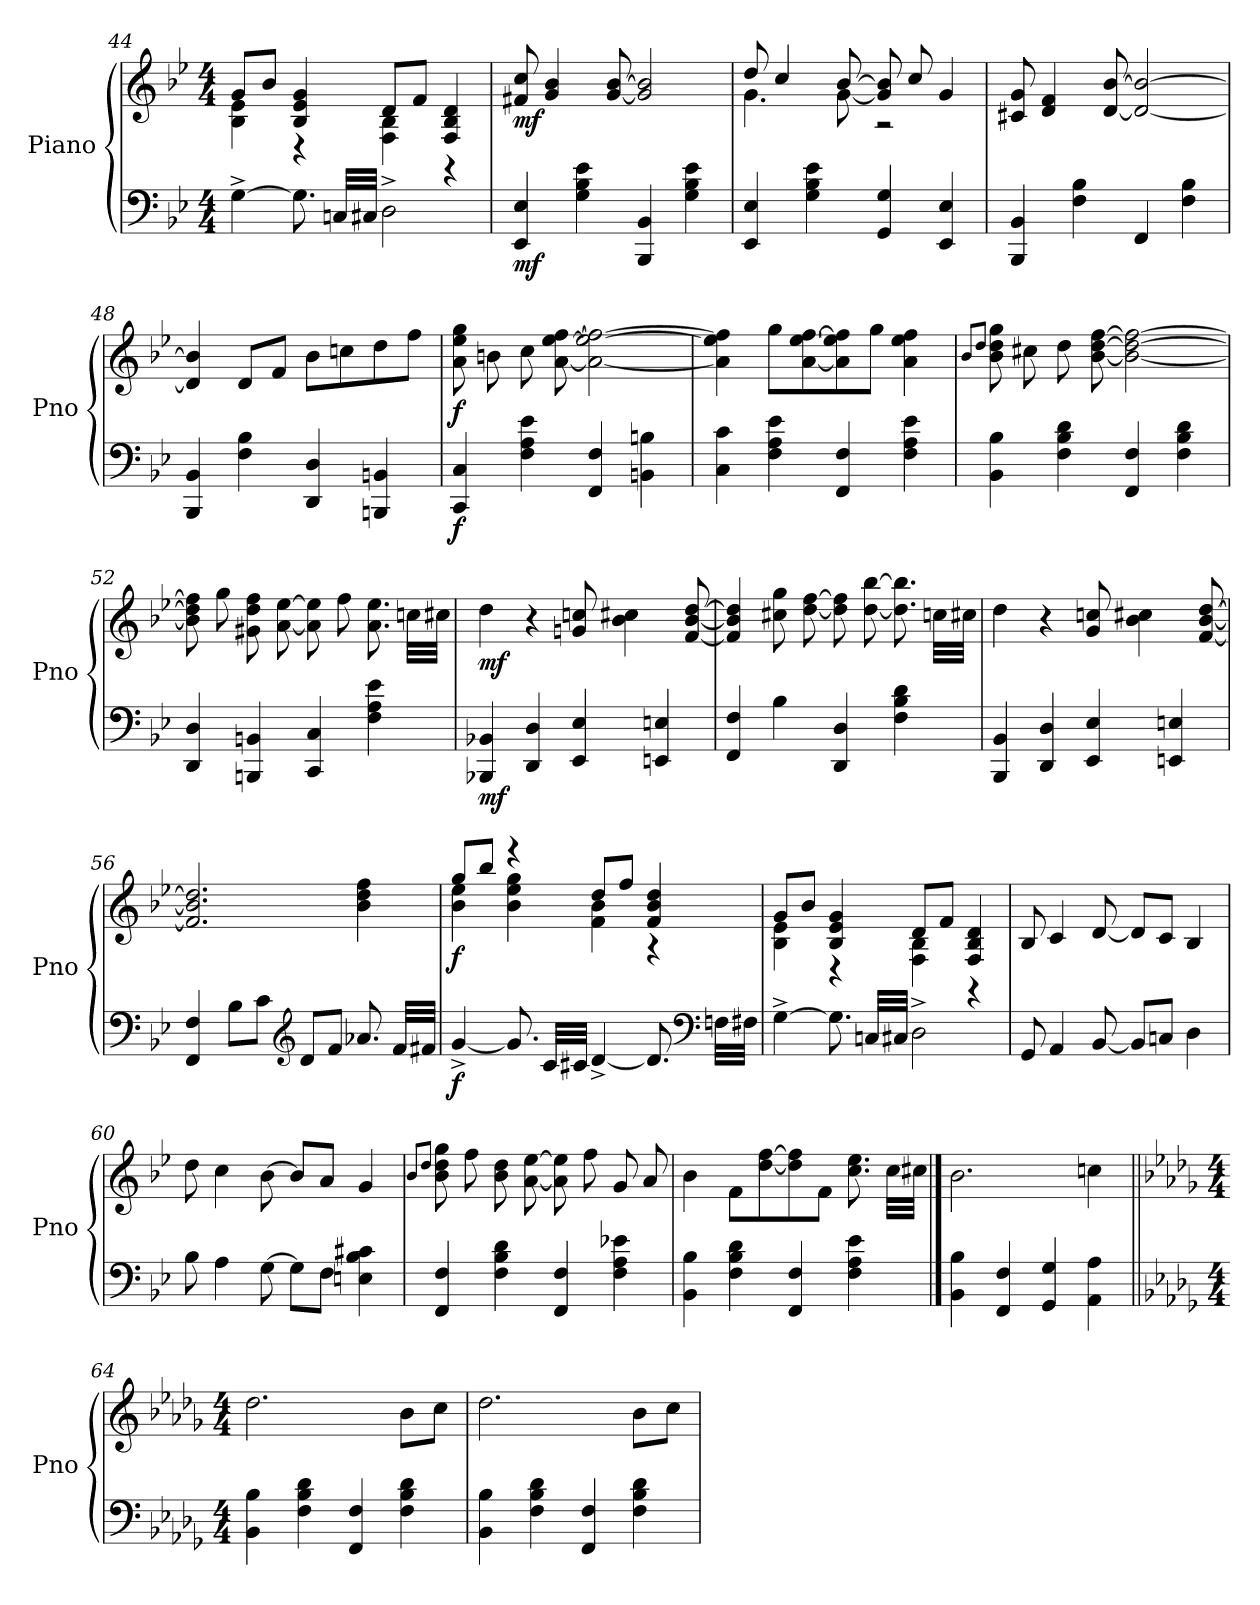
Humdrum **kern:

**kern	**dynam	**kern	**dynam
*part2	*part2	*part1	*part1
*staff2	*staff2	*staff1	*staff1
*I"Piano	*	*I"Piano	*
*I'Pno	*	*I'Pno	*
*clefF4	*	*clefG2	*
*k[b-e-]	*	*k[b-e-]	*
*M4/4	*	*M4/4	*
=44	=44	=44	=44
*	*	*^	*
[4G^\	.	8g/L	4B-\ 4e-\	.
.	.	8b-/J	.	.
8.G\]	.	4B-/ 4e-/ 4g/	4r	.
32Cn/LLL	.	.	.	.
32C#X/JJJ	.	.	.	.
2D^\	.	8d/L	4F\ 4B-\	.
.	.	8f/J	.	.
.	.	4F/ 4B-/ 4d/	4r	.
=45	=45	=45	=45	=45
!	!LO:DY:b	!	!	!LO:DY:b
*	*	*v	*v	*
4EE-/ 4E-/	mf	8f#X/ 8cc/	mf
.	.	4g/ 4b-/	.
4G\ 4B-\ 4e-\	.	.	.
.	.	[8g/ [8b-/	.
4BBB-/ 4BB-/	.	2g/] 2b-/]	.
4G\ 4B-\ 4e-\	.	.	.
=46	=46	=46	=46
*	*	*^	*
4EE-/ 4E-/	.	8dd/	4.g\	.
.	.	4cc/	.	.
4G\ 4B-\ 4e-\	.	.	.	.
.	.	[8b-/	[8g\	.
4GG/ 4G/	.	8g/] 8b-/]	2r	.
.	.	8cc/	.	.
4EE-/ 4E-/	.	4g/	.	.
*	*	*v	*v	*
!!LO:PB:g=z
=47	=47	=47	=47
4BBB-/ 4BB-/	.	8c#X/ 8g/	.
.	.	4d/ 4f/	.
4F\ 4B-\	.	.	.
.	.	[8d/ [8b-/	.
4FF/	.	2d/_ 2b-/_	.
4F\ 4B-\	.	.	.
=48	=48	=48	=48
4BBB-/ 4BB-/	.	4d/] 4b-/]	.
4F\ 4B-\	.	8d/L	.
.	.	8f/J	.
4DD/ 4D/	.	8b-\L	.
.	.	8ccn\	.
4BBBn/ 4BBn/	.	8dd\	.
!	!	!	!LO:DY:b
.	.	8ff\J	other-dynamics
=49	=49	=49	=49
!	!LO:DY:b	!	!LO:DY:b
4CC/ 4C/	f	8a\ 8ee-\ 8gg\	f
.	.	8bn\	.
4F\ 4A\ 4e-\	.	8cc\	.
.	.	[8a\ [8ee-\ [8ff\	.
4FF/ 4F/	.	2a\_ 2ee-\_ 2ff\_	.
4BBn\ 4Bn\	.	.	.
=50	=50	=50	=50
4C\ 4c\	.	4a\] 4ee-\] 4ff\]	.
4F\ 4A\ 4e-\	.	8gg\L	.
.	.	[8a\ [8ee-\ [8ff\	.
4FF/ 4F/	.	8a\] 8ee-\] 8ff\]	.
.	.	8gg\J	.
4F\ 4A\ 4e-\	.	4a\ 4ee-\ 4ff\	.
!!LO:LB:g=z
=51	=51	=51	=51
.	.	8qb-/L	.
.	.	8qdd/J	.
4BB-\ 4B-\	.	8b-\ 8dd\ 8gg\	.
.	.	8cc#X\	.
4F\ 4B-\ 4d\	.	8dd\	.
.	.	[8b-\ [8dd\ [8ff\	.
4FF/ 4F/	.	2b-\_ 2dd\_ 2ff\_	.
4F\ 4B-\ 4d\	.	.	.
=52	=52	=52	=52
4DD/ 4D/	.	8b-\] 8dd\] 8ff\]	.
.	.	8gg\	.
4BBBn/ 4BBn/	.	8g#X\ 8dd\ 8ff\	.
.	.	[8a\ [8ee-\	.
4CC/ 4C/	.	8a\] 8ee-\]	.
.	.	8ff\	.
4F\ 4A\ 4e-\	.	8.a\ 8.ee-\	.
.	.	32ccn\LLL	.
.	.	32cc#X\JJJ	.
=53	=53	=53	=53
!	!LO:DY:b	!	!LO:DY:b
4BBB-X/ 4BB-X/	mf	4dd\	mf
4DD/ 4D/	.	4r	.
4EE-/ 4E-/	.	8gn/ 8ccn/	.
.	.	4b-\ 4cc#X\	.
4EEn/ 4En/	.	.	.
.	.	[8f/ [8b-/ [8dd/	.
=54	=54	=54	=54
4FF/ 4F/	.	4f/] 4b-/] 4dd/]	.
4B-\	.	8cc#X\ 8gg\	.
.	.	[8dd\ [8ff\	.
4DD/ 4D/	.	8dd\] 8ff\]	.
.	.	[8dd\ [8bb-\	.
4F\ 4B-\ 4d\	.	8.dd\] 8.bb-\]	.
.	.	32ccn\LLL	.
.	.	32cc#X\JJJ	.
!!LO:LB:g=z
=55	=55	=55	=55
4BBB-/ 4BB-/	.	4dd\	.
4DD/ 4D/	.	4r	.
4EE-/ 4E-/	.	8g/ 8ccn/	.
.	.	4b-\ 4cc#X\	.
4EEn/ 4En/	.	.	.
.	.	[8f/ [8b-/ [8dd/	.
=56	=56	=56	=56
4FF/ 4F/	.	2.f/] 2.b-/] 2.dd/]	.
8B-\L	.	.	.
8c\J	.	.	.
*clefG2	*	*	*
8d/L	.	.	.
8f/J	.	.	.
8.a-X/	.	4b-\ 4dd\ 4ff\	.
32f/LLL	.	.	.
32f#X/JJJ	.	.	.
=57	=57	=57	=57
*	*	*^	*
!	!LO:DY:b	!	!	!LO:DY:b
[4g^/	f	8gg/L	4b-\ 4ee-\	f
.	.	8bb-/J	.	.
8.g/]	.	4r	4b-\ 4ee-\ 4gg\	.
32c/LLL	.	.	.	.
32c#X/JJJ	.	.	.	.
[4d^/	.	8dd/L	4f\ 4b-\	.
.	.	8ff/J	.	.
8.d/]	.	4f/ 4b-/ 4dd/	4r	.
*clefF4	*	*	*	*
32Fn\LLL	.	.	.	.
32F#X\JJJ	.	.	.	.
!!LO:LB:g=z	!!
=58	=58	=58	=58	=58
[4G^\	.	8g/L	4B-\ 4e-\	.
.	.	8b-/J	.	.
8.G\]	.	4B-/ 4e-/ 4g/	4r	.
32Cn/LLL	.	.	.	.
32C#X/JJJ	.	.	.	.
2D^\	.	8d/L	4F\ 4B-\	.
.	.	8f/J	.	.
.	.	4F/ 4B-/ 4d/	4r	.
*	*	*v	*v	*
=59	=59	=59	=59
8GG/	.	8B-/	.
4AA/	.	4c/	.
[8BB-/	.	[8d/	.
8BB-/L]	.	8d/L]	.
8Cn/J	.	8c/J	.
4D\	.	4B-/	.
=60	=60	=60	=60
8B-\	.	8dd\	.
4A\	.	4cc\	.
[8G\	.	[8b-\	.
8G\L]	.	8b-/L]	.
8F\J	.	8a/J	.
4En\ 4B-\ 4c#X\	.	4g/	.
=61	=61	=61	=61
.	.	8qb-/L	.
.	.	8qdd/J	.
4FF/ 4F/	.	8b-\ 8dd\ 8gg\	.
.	.	8ff\	.
4F\ 4B-\ 4d\	.	8b-\ 8dd\	.
.	.	[8a\ [8ee-\	.
4FF/ 4F/	.	8a\] 8ee-\]	.
.	.	8ff\	.
4F\ 4A\ 4e-X\	.	8g/	.
.	.	8a/	.
!!LO:LB:g=z
=62	=62	=62	=62
4BB-\ 4B-\	.	4b-\	.
4F\ 4B-\ 4d\	.	8f\L	.
.	.	[8dd\ [8ff\	.
4FF/ 4F/	.	8dd\] 8ff\]	.
.	.	8f\J	.
4F\ 4A\ 4e-\	.	8.cc\ 8.ee-\	.
.	.	32cc\LLL	.
.	.	32cc#X\JJJ	.
==63	==63	==63	==63
4BB-\ 4B-\	.	2.b-\	.
4FF/ 4F/	.	.	.
4GG/ 4G/	.	.	.
4AA\ 4A\	.	4ccn\	.
=64||	=64||	=64||	=64||
*k[b-e-a-d-g-]	*	*k[b-e-a-d-g-]	*
*M4/4	*	*M4/4	*
4BB-\ 4B-\	.	2.dd-\	.
4F\ 4B-\ 4d-\	.	.	.
4FF/ 4F/	.	.	.
4F\ 4B-\ 4d-\	.	8b-\L	.
.	.	8cc\J	.
=65	=65	=65	=65
4BB-\ 4B-\	.	2.dd-\	.
4F\ 4B-\ 4d-\	.	.	.
4FF/ 4F/	.	.	.
4F\ 4B-\ 4d-\	.	8b-\L	.
.	.	8cc\J	.
=!|	=!|	=!|	=!|
*-	*-	*-	*-
